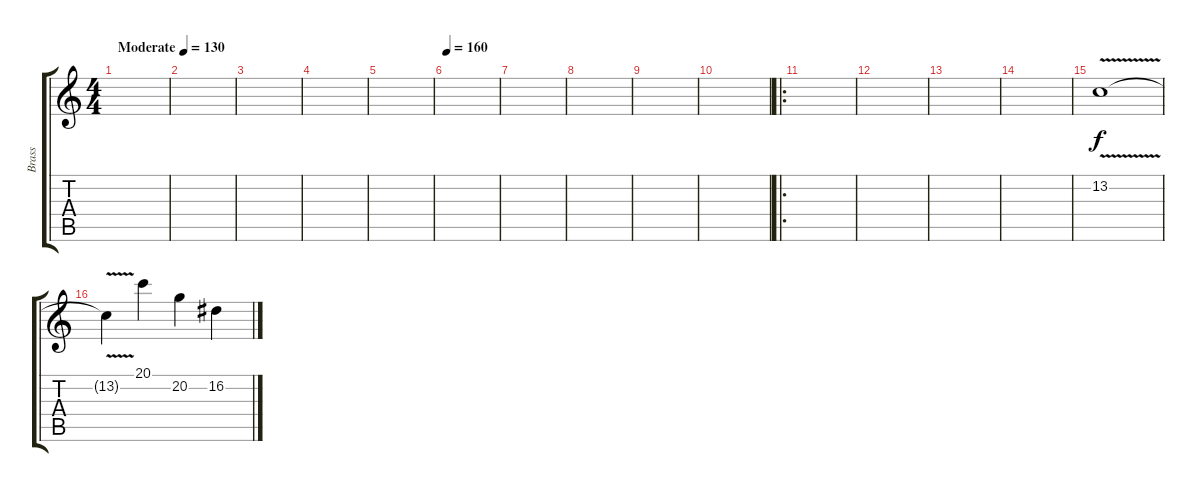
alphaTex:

\track ("Brass" "Brass") {instrument tuba}
\staff {score tabs}
\tuning (E4 B3 G3 D3 A2 E2) {hide}
\ts (4 4)
\tempo (130 "Moderate")
\clef g2
\ks c
|
|
|
|
|
\tempo 160
|
|
|
|
|
\ro
|
|
|
|
13.2{v}.1 |
13.2{t}.4 20.1.4 20.2.4 16.2.4
